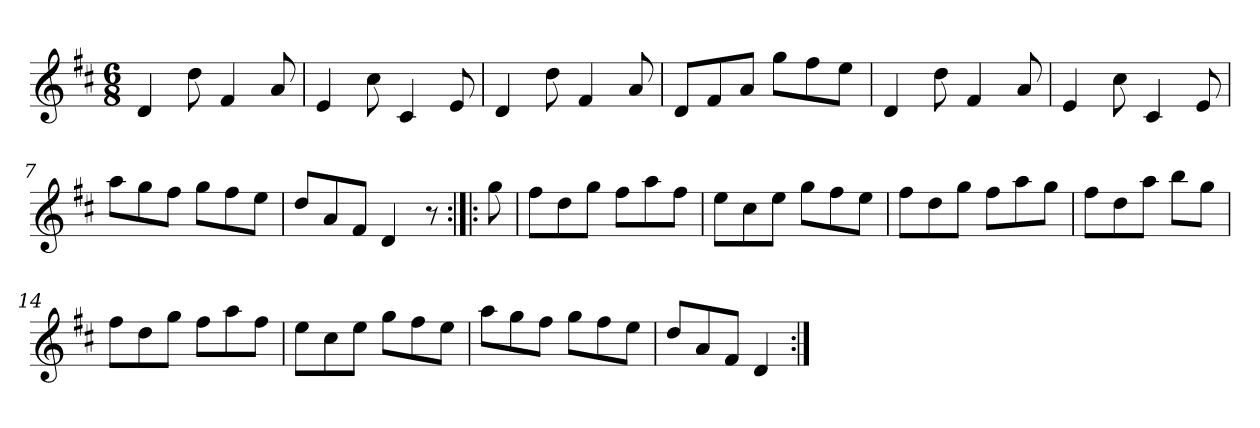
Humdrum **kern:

**kern
*part1
*staff1
*clefG2
*k[f#c#]
*D:
*M6/8
=1
4d/
8dd\
4f#/
8a/
=2
4e/
8cc#\
4c#/
8e/
=3
4d/
8dd\
4f#/
8a/
=4
8d/L
8f#/
8a/J
8gg\L
8ff#\
8ee\J
=5
4d/
8dd\
4f#/
8a/
=6
4e/
8cc#\
4c#/
8e/
=7
8aa\L
8gg\
8ff#\J
8gg\L
8ff#\
8ee\J
=8
8dd/L
8a/
8f#/J
4d/
8r
=9:|!|:
8gg\
!!LO:LB:g=z
=10
8ff#\L
8dd\
8gg\J
8ff#\L
8aa\
8ff#\J
=11
8ee\L
8cc#\
8ee\J
8gg\L
8ff#\
8ee\J
=12
8ff#\L
8dd\
8gg\J
8ff#\L
8aa\
8gg\J
=13
8ff#\L
8dd\
8aa\J
8bb\L
8gg\J
=14
8ff#\L
8dd\
8gg\J
8ff#\L
8aa\
8ff#\J
=15
8ee\L
8cc#\
8ee\J
8gg\L
8ff#\
8ee\J
=16
8aa\L
8gg\
8ff#\J
8gg\L
8ff#\
8ee\J
!!LO:LB:g=z
=17
8dd/L
8a/
8f#/J
4d/
=:|!
*-
